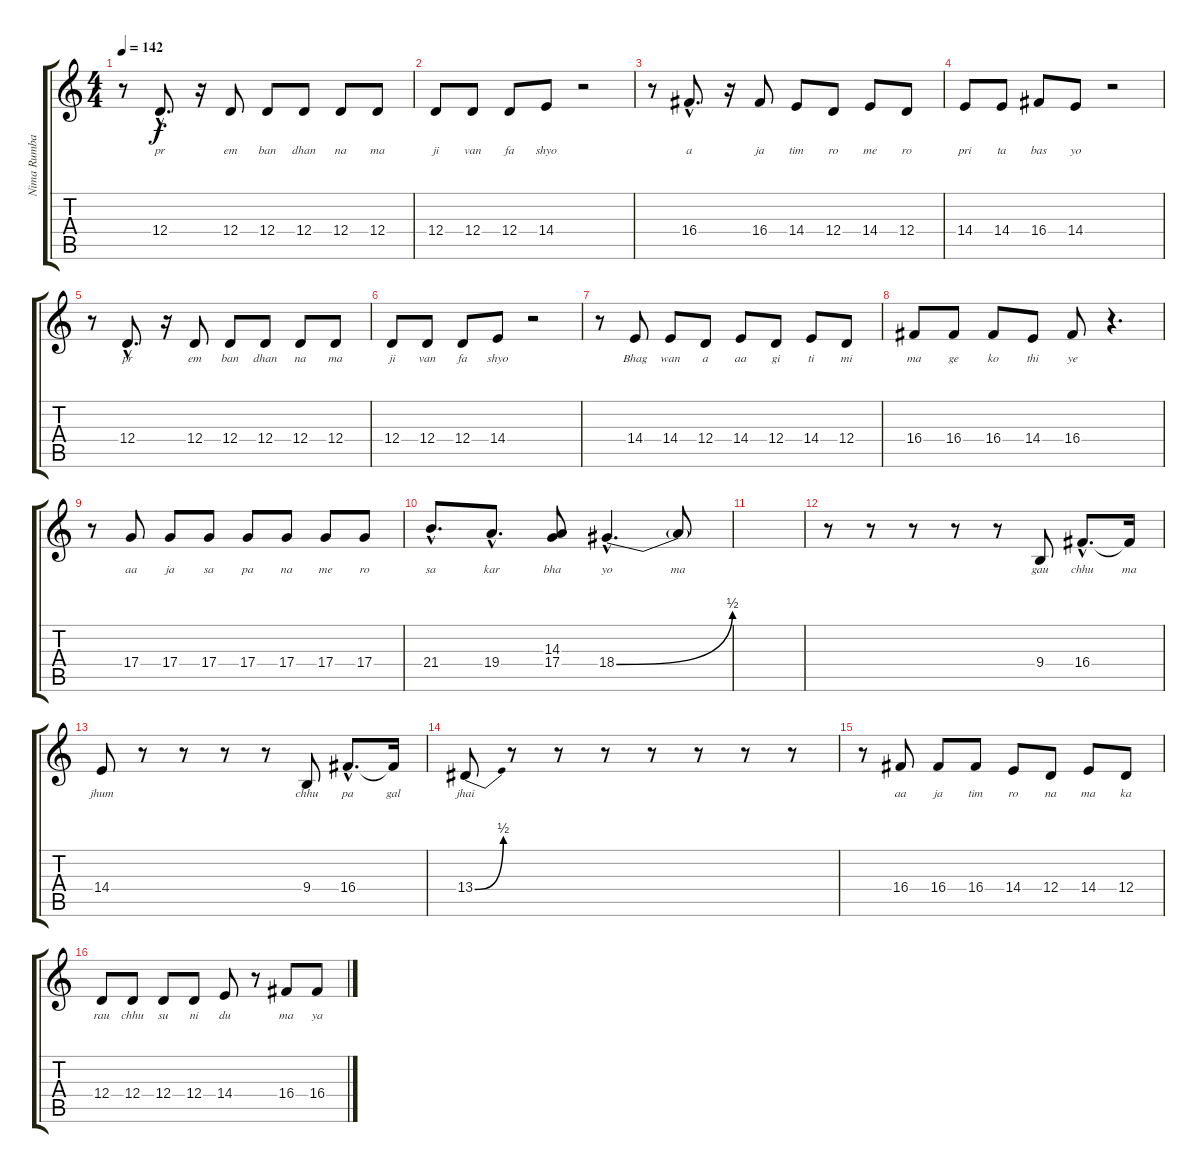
\track ("Nima Rumba+Lyrics" "Nima Rumba") {instrument tangoaccordion}
\staff {score tabs}
\tuning (E4 B3 G3 D3 A2 E2) {hide}
\ts (4 4)
\tempo 142
\clef g2
\ks c
r.8{dy f} 12.4{hac}.8{d lyrics (0 "pr") lyrics (1 "") lyrics (2 "") lyrics (3 "") lyrics (4 "")} r.16 12.4.8{lyrics (0 "em") lyrics (1 "") lyrics (2 "") lyrics (3 "") lyrics (4 "")} 12.4.8{lyrics (0 "ban") lyrics (1 "") lyrics (2 "") lyrics (3 "") lyrics (4 "")} 12.4.8{lyrics (0 "dhan") lyrics (1 "") lyrics (2 "") lyrics (3 "") lyrics (4 "")} 12.4.8{lyrics (0 "na") lyrics (1 "") lyrics (2 "") lyrics (3 "") lyrics (4 "")} 12.4.8{lyrics (0 "ma") lyrics (1 "") lyrics (2 "") lyrics (3 "") lyrics (4 "")} |
12.4.8{lyrics (0 "ji") lyrics (1 "") lyrics (2 "") lyrics (3 "") lyrics (4 "")} 12.4.8{lyrics (0 "van") lyrics (1 "") lyrics (2 "") lyrics (3 "") lyrics (4 "")} 12.4.8{lyrics (0 "fa") lyrics (1 "") lyrics (2 "") lyrics (3 "") lyrics (4 "")} 14.4.8{lyrics (0 "shyo") lyrics (1 "") lyrics (2 "") lyrics (3 "") lyrics (4 "")} r.2 |
r.8 16.4{hac}.8{d lyrics (0 "a") lyrics (1 "") lyrics (2 "") lyrics (3 "") lyrics (4 "")} r.16 16.4.8{lyrics (0 "ja") lyrics (1 "") lyrics (2 "") lyrics (3 "") lyrics (4 "")} 14.4.8{lyrics (0 "tim") lyrics (1 "") lyrics (2 "") lyrics (3 "") lyrics (4 "")} 12.4.8{lyrics (0 "ro") lyrics (1 "") lyrics (2 "") lyrics (3 "") lyrics (4 "")} 14.4.8{lyrics (0 "me") lyrics (1 "") lyrics (2 "") lyrics (3 "") lyrics (4 "")} 12.4.8{lyrics (0 "ro") lyrics (1 "") lyrics (2 "") lyrics (3 "") lyrics (4 "")} |
14.4.8{lyrics (0 "pri") lyrics (1 "") lyrics (2 "") lyrics (3 "") lyrics (4 "")} 14.4.8{lyrics (0 "ta") lyrics (1 "") lyrics (2 "") lyrics (3 "") lyrics (4 "")} 16.4.8{lyrics (0 "bas") lyrics (1 "") lyrics (2 "") lyrics (3 "") lyrics (4 "")} 14.4.8{lyrics (0 "yo") lyrics (1 "") lyrics (2 "") lyrics (3 "") lyrics (4 "")} r.2 |
r.8 12.4{hac}.8{d lyrics (0 "pr") lyrics (1 "") lyrics (2 "") lyrics (3 "") lyrics (4 "")} r.16 12.4.8{lyrics (0 "em") lyrics (1 "") lyrics (2 "") lyrics (3 "") lyrics (4 "")} 12.4.8{lyrics (0 "ban") lyrics (1 "") lyrics (2 "") lyrics (3 "") lyrics (4 "")} 12.4.8{lyrics (0 "dhan") lyrics (1 "") lyrics (2 "") lyrics (3 "") lyrics (4 "")} 12.4.8{lyrics (0 "na") lyrics (1 "") lyrics (2 "") lyrics (3 "") lyrics (4 "")} 12.4.8{lyrics (0 "ma") lyrics (1 "") lyrics (2 "") lyrics (3 "") lyrics (4 "")} |
12.4.8{lyrics (0 "ji") lyrics (1 "") lyrics (2 "") lyrics (3 "") lyrics (4 "")} 12.4.8{lyrics (0 "van") lyrics (1 "") lyrics (2 "") lyrics (3 "") lyrics (4 "")} 12.4.8{lyrics (0 "fa") lyrics (1 "") lyrics (2 "") lyrics (3 "") lyrics (4 "")} 14.4.8{lyrics (0 "shyo") lyrics (1 "") lyrics (2 "") lyrics (3 "") lyrics (4 "")} r.2 |
r.8 14.4.8{lyrics (0 "Bhag") lyrics (1 "") lyrics (2 "") lyrics (3 "") lyrics (4 "")} 14.4.8{lyrics (0 "wan") lyrics (1 "") lyrics (2 "") lyrics (3 "") lyrics (4 "")} 12.4.8{lyrics (0 "a") lyrics (1 "") lyrics (2 "") lyrics (3 "") lyrics (4 "")} 14.4.8{lyrics (0 "aa") lyrics (1 "") lyrics (2 "") lyrics (3 "") lyrics (4 "")} 12.4.8{lyrics (0 "gi") lyrics (1 "") lyrics (2 "") lyrics (3 "") lyrics (4 "")} 14.4.8{lyrics (0 "ti") lyrics (1 "") lyrics (2 "") lyrics (3 "") lyrics (4 "")} 12.4.8{lyrics (0 "mi") lyrics (1 "") lyrics (2 "") lyrics (3 "") lyrics (4 "")} |
16.4.8{lyrics (0 "ma") lyrics (1 "") lyrics (2 "") lyrics (3 "") lyrics (4 "")} 16.4.8{lyrics (0 "ge") lyrics (1 "") lyrics (2 "") lyrics (3 "") lyrics (4 "")} 16.4.8{lyrics (0 "ko") lyrics (1 "") lyrics (2 "") lyrics (3 "") lyrics (4 "")} 14.4.8{lyrics (0 "thi") lyrics (1 "") lyrics (2 "") lyrics (3 "") lyrics (4 "")} 16.4.8{lyrics (0 "ye") lyrics (1 "") lyrics (2 "") lyrics (3 "") lyrics (4 "")} r.4{d} |
r.8 17.4.8{lyrics (0 "aa") lyrics (1 "") lyrics (2 "") lyrics (3 "") lyrics (4 "")} 17.4.8{lyrics (0 "ja") lyrics (1 "") lyrics (2 "") lyrics (3 "") lyrics (4 "")} 17.4.8{lyrics (0 "sa") lyrics (1 "") lyrics (2 "") lyrics (3 "") lyrics (4 "")} 17.4.8{lyrics (0 "pa") lyrics (1 "") lyrics (2 "") lyrics (3 "") lyrics (4 "")} 17.4.8{lyrics (0 "na") lyrics (1 "") lyrics (2 "") lyrics (3 "") lyrics (4 "")} 17.4.8{lyrics (0 "me") lyrics (1 "") lyrics (2 "") lyrics (3 "") lyrics (4 "")} 17.4.8{lyrics (0 "ro") lyrics (1 "") lyrics (2 "") lyrics (3 "") lyrics (4 "")} |
21.4{hac}.8{d lyrics (0 "sa") lyrics (1 "") lyrics (2 "") lyrics (3 "") lyrics (4 "")} 19.4{hac}.8{d lyrics (0 "kar") lyrics (1 "") lyrics (2 "") lyrics (3 "") lyrics (4 "")} (14.3 17.4).8{lyrics (0 "bha") lyrics (1 "") lyrics (2 "") lyrics (3 "") lyrics (4 "")} 18.4{be (bend 0 0 60 2) hac}.4{d lyrics (0 "yo") lyrics (1 "") lyrics (2 "") lyrics (3 "") lyrics (4 "")} 18.4{t}.8{lyrics (0 "ma") lyrics (1 "") lyrics (2 "") lyrics (3 "") lyrics (4 "")} |
|
r.8 r.8 r.8 r.8 r.8 9.4.8{lyrics (0 "gau") lyrics (1 "") lyrics (2 "") lyrics (3 "") lyrics (4 "")} 16.4{hac}.8{d lyrics (0 "chhu") lyrics (1 "") lyrics (2 "") lyrics (3 "") lyrics (4 "")} 16.4{t}.16{lyrics (0 "ma") lyrics (1 "") lyrics (2 "") lyrics (3 "") lyrics (4 "")} |
14.4.8{lyrics (0 "jhum") lyrics (1 "") lyrics (2 "") lyrics (3 "") lyrics (4 "")} r.8 r.8 r.8 r.8 9.4.8{lyrics (0 "chhu") lyrics (1 "") lyrics (2 "") lyrics (3 "") lyrics (4 "")} 16.4{hac}.8{d lyrics (0 "pa") lyrics (1 "") lyrics (2 "") lyrics (3 "") lyrics (4 "")} 16.4{t}.16{lyrics (0 "gal") lyrics (1 "") lyrics (2 "") lyrics (3 "") lyrics (4 "")} |
13.4{be (bend 0 0 60 2)}.8{lyrics (0 "jhai") lyrics (1 "") lyrics (2 "") lyrics (3 "") lyrics (4 "")} r.8 r.8 r.8 r.8 r.8 r.8 r.8 |
r.8 16.4.8{lyrics (0 "aa") lyrics (1 "") lyrics (2 "") lyrics (3 "") lyrics (4 "")} 16.4.8{lyrics (0 "ja") lyrics (1 "") lyrics (2 "") lyrics (3 "") lyrics (4 "")} 16.4.8{lyrics (0 "tim") lyrics (1 "") lyrics (2 "") lyrics (3 "") lyrics (4 "")} 14.4.8{lyrics (0 "ro") lyrics (1 "") lyrics (2 "") lyrics (3 "") lyrics (4 "")} 12.4.8{lyrics (0 "na") lyrics (1 "") lyrics (2 "") lyrics (3 "") lyrics (4 "")} 14.4.8{lyrics (0 "ma") lyrics (1 "") lyrics (2 "") lyrics (3 "") lyrics (4 "")} 12.4.8{lyrics (0 "ka") lyrics (1 "") lyrics (2 "") lyrics (3 "") lyrics (4 "")} |
12.4.8{lyrics (0 "rau") lyrics (1 "") lyrics (2 "") lyrics (3 "") lyrics (4 "")} 12.4.8{lyrics (0 "chhu") lyrics (1 "") lyrics (2 "") lyrics (3 "") lyrics (4 "")} 12.4.8{lyrics (0 "su") lyrics (1 "") lyrics (2 "") lyrics (3 "") lyrics (4 "")} 12.4.8{lyrics (0 "ni") lyrics (1 "") lyrics (2 "") lyrics (3 "") lyrics (4 "")} 14.4.8{lyrics (0 "du") lyrics (1 "") lyrics (2 "") lyrics (3 "") lyrics (4 "")} r.8 16.4.8{lyrics (0 "ma") lyrics (1 "") lyrics (2 "") lyrics (3 "") lyrics (4 "")} 16.4.8{lyrics (0 "ya") lyrics (1 "") lyrics (2 "") lyrics (3 "") lyrics (4 "")}
